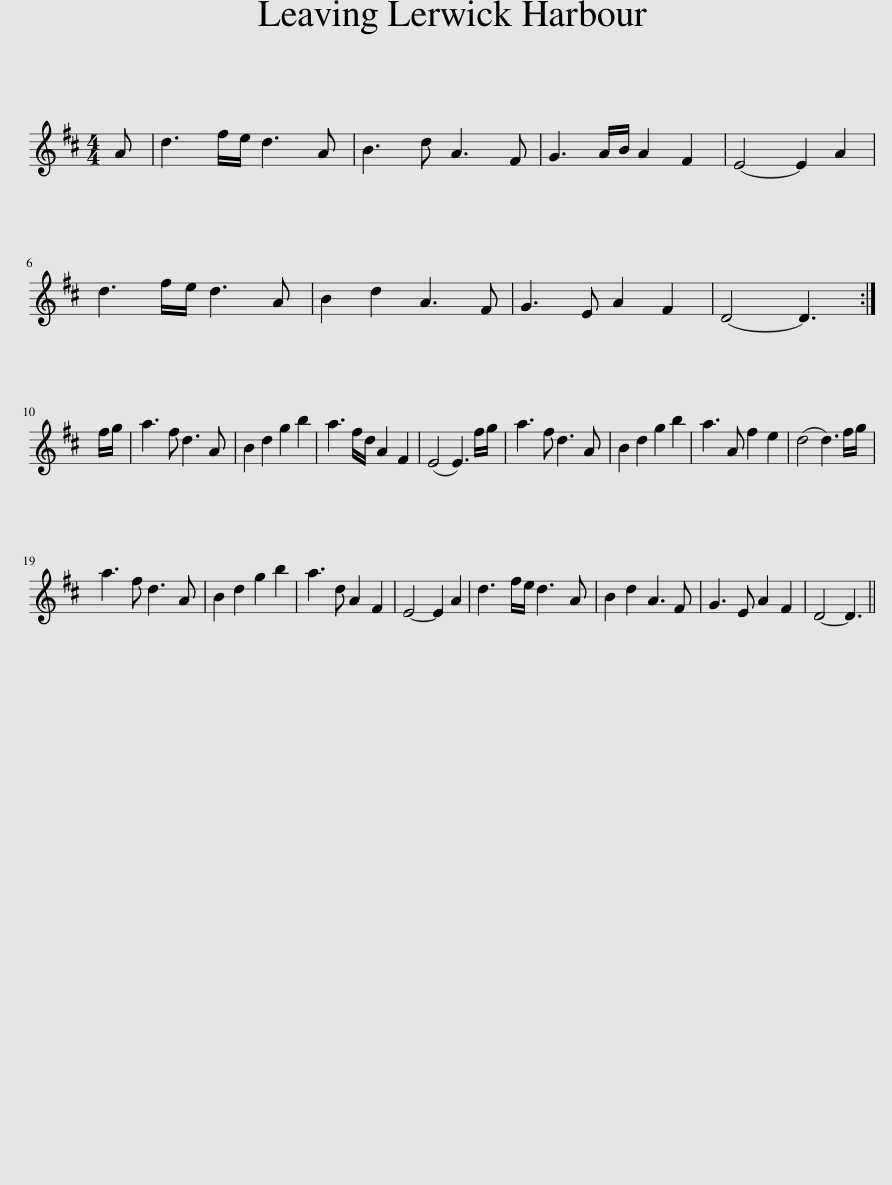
X:1
L:1/8
M:4/4
I:linebreak $
K:D
V:1 treble
V:1
 A | d3 f/e/ d3 A | B3 d A3 F | G3 A/B/ A2 F2 | E4- E2 A2 |$ %5
 d3 f/e/ d3 A | B2 d2 A3 F | G3 E A2 F2 | D4- D3 :|$ f/g/ | %10
 a3 f d3 A | B2 d2 g2 b2 | a3 f/d/ A2 F2 | (E4 E3) f/g/ | a3 f d3 A | %15
 B2 d2 g2 b2 | a3 A f2 e2 | (d4 d3) f/g/ |$ a3 f d3 A | B2 d2 g2 b2 | %20
 a3 d A2 F2 | E4- E2 A2 | d3 f/e/ d3 A | B2 d2 A3 F | G3 E A2 F2 | %25
 D4- D3 || %26
